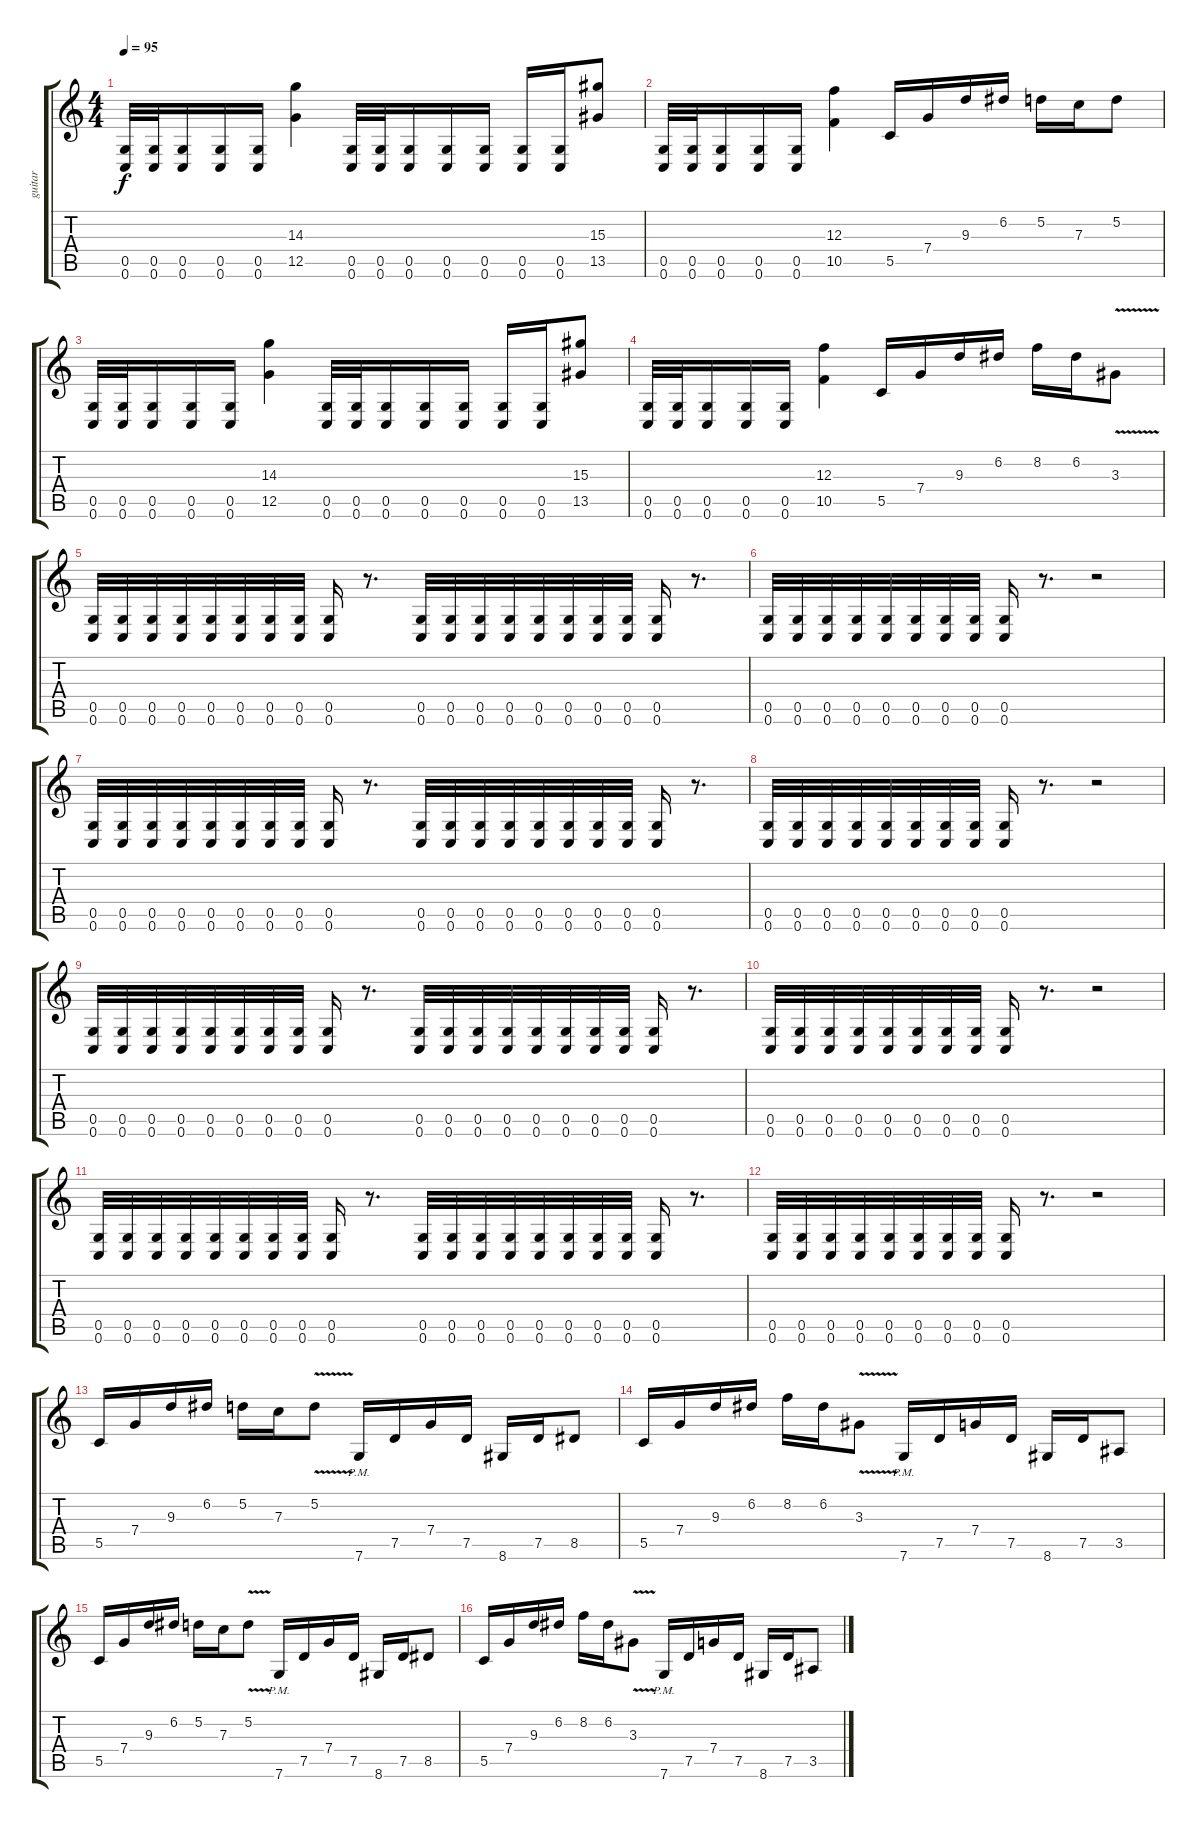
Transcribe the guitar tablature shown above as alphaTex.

\track ("guitar" "guitar") {instrument overdrivenguitar}
\staff {score tabs}
\tuning (D4 A3 F3 C3 G2 C2) {hide}
\ts (4 4)
\tempo 95
\clef g2
\ks c
(0.5 0.6).32{dy f} (0.5 0.6).32 (0.5 0.6).16 (0.5 0.6).16 (0.5 0.6).16 (14.3 12.5).4 (0.5 0.6).32 (0.5 0.6).32 (0.5 0.6).16 (0.5 0.6).16 (0.5 0.6).16 (0.5 0.6).16 (0.5 0.6).16 (15.3 13.5).8 |
(0.5 0.6).32 (0.5 0.6).32 (0.5 0.6).16 (0.5 0.6).16 (0.5 0.6).16 (12.3 10.5).4 5.5.16 7.4.16 9.3.16 6.2.16 5.2.16 7.3.16 5.2.8 |
(0.5 0.6).32 (0.5 0.6).32 (0.5 0.6).16 (0.5 0.6).16 (0.5 0.6).16 (14.3 12.5).4 (0.5 0.6).32 (0.5 0.6).32 (0.5 0.6).16 (0.5 0.6).16 (0.5 0.6).16 (0.5 0.6).16 (0.5 0.6).16 (15.3 13.5).8 |
(0.5 0.6).32 (0.5 0.6).32 (0.5 0.6).16 (0.5 0.6).16 (0.5 0.6).16 (12.3 10.5).4 5.5.16 7.4.16 9.3.16 6.2.16 8.2.16 6.2.16 3.3{v}.8 |
(0.5 0.6).32 (0.5 0.6).32 (0.5 0.6).32 (0.5 0.6).32 (0.5 0.6).32 (0.5 0.6).32 (0.5 0.6).32 (0.5 0.6).32 (0.5 0.6).16 r.8{d} (0.5 0.6).32 (0.5 0.6).32 (0.5 0.6).32 (0.5 0.6).32 (0.5 0.6).32 (0.5 0.6).32 (0.5 0.6).32 (0.5 0.6).32 (0.5 0.6).16 r.8{d} |
(0.5 0.6).32 (0.5 0.6).32 (0.5 0.6).32 (0.5 0.6).32 (0.5 0.6).32 (0.5 0.6).32 (0.5 0.6).32 (0.5 0.6).32 (0.5 0.6).16 r.8{d} r.2 |
(0.5 0.6).32 (0.5 0.6).32 (0.5 0.6).32 (0.5 0.6).32 (0.5 0.6).32 (0.5 0.6).32 (0.5 0.6).32 (0.5 0.6).32 (0.5 0.6).16 r.8{d} (0.5 0.6).32 (0.5 0.6).32 (0.5 0.6).32 (0.5 0.6).32 (0.5 0.6).32 (0.5 0.6).32 (0.5 0.6).32 (0.5 0.6).32 (0.5 0.6).16 r.8{d} |
(0.5 0.6).32 (0.5 0.6).32 (0.5 0.6).32 (0.5 0.6).32 (0.5 0.6).32 (0.5 0.6).32 (0.5 0.6).32 (0.5 0.6).32 (0.5 0.6).16 r.8{d} r.2 |
(0.5 0.6).32 (0.5 0.6).32 (0.5 0.6).32 (0.5 0.6).32 (0.5 0.6).32 (0.5 0.6).32 (0.5 0.6).32 (0.5 0.6).32 (0.5 0.6).16 r.8{d} (0.5 0.6).32 (0.5 0.6).32 (0.5 0.6).32 (0.5 0.6).32 (0.5 0.6).32 (0.5 0.6).32 (0.5 0.6).32 (0.5 0.6).32 (0.5 0.6).16 r.8{d} |
(0.5 0.6).32 (0.5 0.6).32 (0.5 0.6).32 (0.5 0.6).32 (0.5 0.6).32 (0.5 0.6).32 (0.5 0.6).32 (0.5 0.6).32 (0.5 0.6).16 r.8{d} r.2 |
(0.5 0.6).32 (0.5 0.6).32 (0.5 0.6).32 (0.5 0.6).32 (0.5 0.6).32 (0.5 0.6).32 (0.5 0.6).32 (0.5 0.6).32 (0.5 0.6).16 r.8{d} (0.5 0.6).32 (0.5 0.6).32 (0.5 0.6).32 (0.5 0.6).32 (0.5 0.6).32 (0.5 0.6).32 (0.5 0.6).32 (0.5 0.6).32 (0.5 0.6).16 r.8{d} |
(0.5 0.6).32 (0.5 0.6).32 (0.5 0.6).32 (0.5 0.6).32 (0.5 0.6).32 (0.5 0.6).32 (0.5 0.6).32 (0.5 0.6).32 (0.5 0.6).16 r.8{d} r.2 |
5.5.16 7.4.16 9.3.16 6.2.16 5.2.16 7.3.16 5.2{v}.8 7.6{pm}.16 7.5.16 7.4.16 7.5.16 8.6.16 7.5.16 8.5.8 |
5.5.16 7.4.16 9.3.16 6.2.16 8.2.16 6.2.16 3.3{v}.8 7.6{pm}.16 7.5.16 7.4.16 7.5.16 8.6.16 7.5.16 3.5.8 |
5.5.16 7.4.16 9.3.16 6.2.16 5.2.16 7.3.16 5.2{v}.8 7.6{pm}.16 7.5.16 7.4.16 7.5.16 8.6.16 7.5.16 8.5.8 |
5.5.16 7.4.16 9.3.16 6.2.16 8.2.16 6.2.16 3.3{v}.8 7.6{pm}.16 7.5.16 7.4.16 7.5.16 8.6.16 7.5.16 3.5.8
